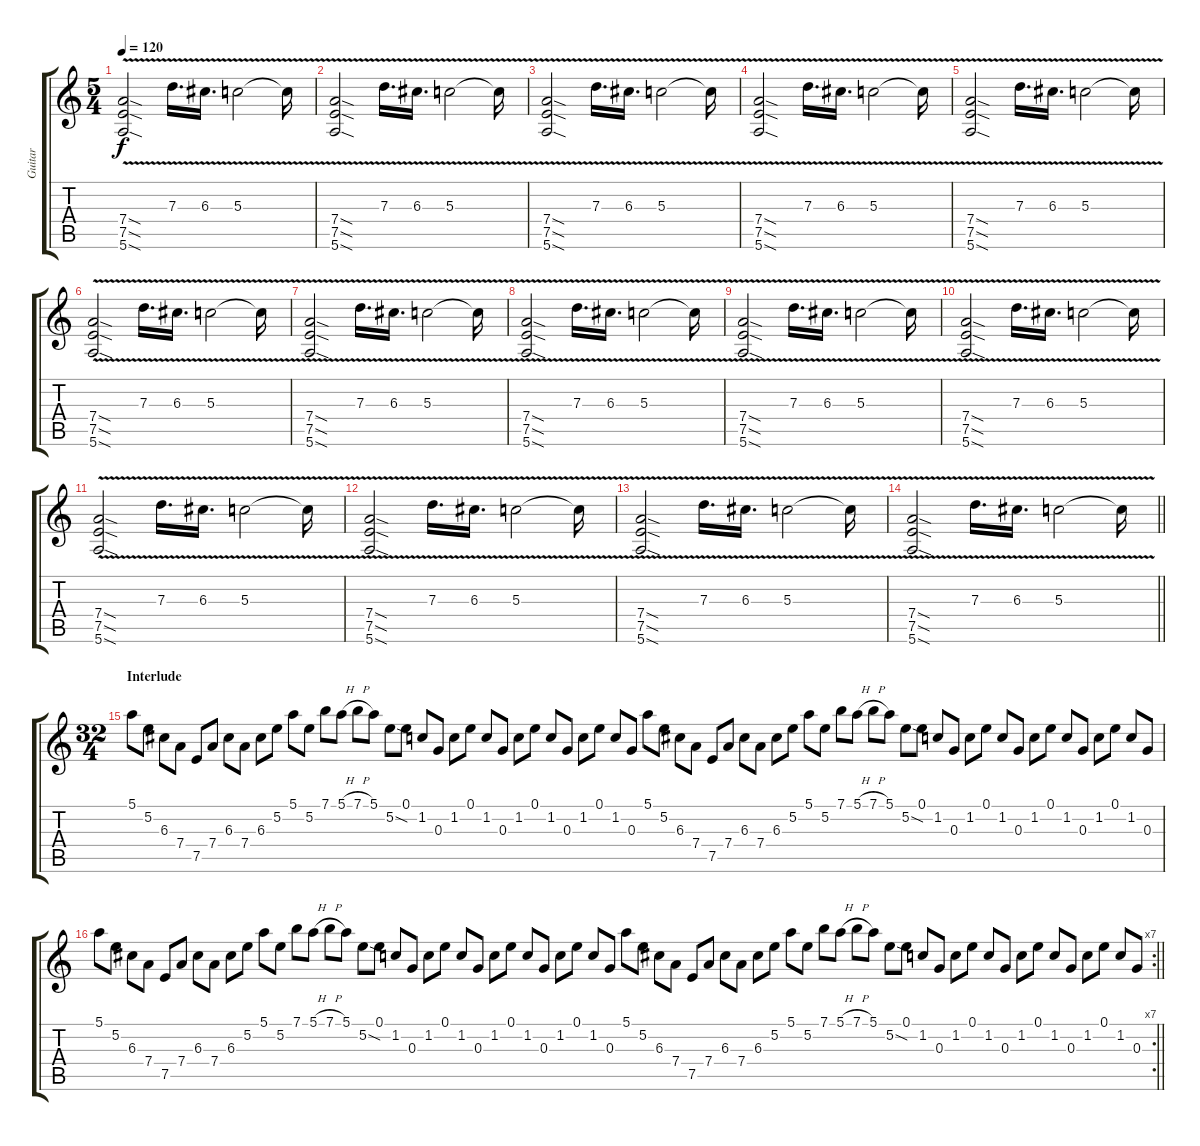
\track ("Guitar" "Guitar") {instrument distortionguitar}
\staff {score tabs}
\tuning (E4 B3 G3 D3 A2 E2) {hide}
\ts (5 4)
\tempo 120
\clef g2
\ks c
(7.4{v sod} 7.5{v sod} 5.6{v sod}).2{dy f} 7.3{v}.16{d} 6.3{v}.16{d} 5.3{v}.2 5.3{t}.16 |
(7.4{v sod} 7.5{v sod} 5.6{v sod}).2 7.3{v}.16{d} 6.3{v}.16{d} 5.3{v}.2 5.3{t}.16 |
(7.4{v sod} 7.5{v sod} 5.6{v sod}).2 7.3{v}.16{d} 6.3{v}.16{d} 5.3{v}.2 5.3{t}.16 |
(7.4{v sod} 7.5{v sod} 5.6{v sod}).2 7.3{v}.16{d} 6.3{v}.16{d} 5.3{v}.2 5.3{t}.16 |
(7.4{v sod} 7.5{v sod} 5.6{v sod}).2 7.3{v}.16{d} 6.3{v}.16{d} 5.3{v}.2 5.3{t}.16 |
(7.4{v sod} 7.5{v sod} 5.6{v sod}).2 7.3{v}.16{d} 6.3{v}.16{d} 5.3{v}.2 5.3{t}.16 |
(7.4{v sod} 7.5{v sod} 5.6{v sod}).2 7.3{v}.16{d} 6.3{v}.16{d} 5.3{v}.2 5.3{t}.16 |
(7.4{v sod} 7.5{v sod} 5.6{v sod}).2 7.3{v}.16{d} 6.3{v}.16{d} 5.3{v}.2 5.3{t}.16 |
(7.4{v sod} 7.5{v sod} 5.6{v sod}).2 7.3{v}.16{d} 6.3{v}.16{d} 5.3{v}.2 5.3{t}.16 |
(7.4{v sod} 7.5{v sod} 5.6{v sod}).2 7.3{v}.16{d} 6.3{v}.16{d} 5.3{v}.2 5.3{t}.16 |
(7.4{v sod} 7.5{v sod} 5.6{v sod}).2 7.3{v}.16{d} 6.3{v}.16{d} 5.3{v}.2 5.3{t}.16 |
(7.4{v sod} 7.5{v sod} 5.6{v sod}).2 7.3{v}.16{d} 6.3{v}.16{d} 5.3{v}.2 5.3{t}.16 |
(7.4{v sod} 7.5{v sod} 5.6{v sod}).2 7.3{v}.16{d} 6.3{v}.16{d} 5.3{v}.2 5.3{t}.16 |
\barLineRight lightlight
(7.4{v sod} 7.5{v sod} 5.6{v sod}).2 7.3{v}.16{d} 6.3{v}.16{d} 5.3{v}.2 5.3{t}.16 |
\ts (32 4)
\section ("" "Interlude")
5.1.8{instrument electricguitarclean} 5.2.8 6.3.8 7.4.8 7.5.8 7.4.8 6.3.8 7.4.8 6.3.8 5.2.8 5.1.8 5.2.8 7.1.8 5.1{h}.8 7.1{h}.8 5.1.8 5.2{sod}.8 0.1.8 1.2.8 0.3.8 1.2.8 0.1.8 1.2.8 0.3.8 1.2.8 0.1.8 1.2.8 0.3.8 1.2.8 0.1.8 1.2.8 0.3.8 5.1.8 5.2.8 6.3.8 7.4.8 7.5.8 7.4.8 6.3.8 7.4.8 6.3.8 5.2.8 5.1.8 5.2.8 7.1.8 5.1{h}.8 7.1{h}.8 5.1.8 5.2{sod}.8 0.1.8 1.2.8 0.3.8 1.2.8 0.1.8 1.2.8 0.3.8 1.2.8 0.1.8 1.2.8 0.3.8 1.2.8 0.1.8 1.2.8 0.3.8 |
\rc 7
\barLineRight lightlight
5.1.8 5.2.8 6.3.8 7.4.8 7.5.8 7.4.8 6.3.8 7.4.8 6.3.8 5.2.8 5.1.8 5.2.8 7.1.8 5.1{h}.8 7.1{h}.8 5.1.8 5.2{sod}.8 0.1.8 1.2.8 0.3.8 1.2.8 0.1.8 1.2.8 0.3.8 1.2.8 0.1.8 1.2.8 0.3.8 1.2.8 0.1.8 1.2.8 0.3.8 5.1.8 5.2.8 6.3.8 7.4.8 7.5.8 7.4.8 6.3.8 7.4.8 6.3.8 5.2.8 5.1.8 5.2.8 7.1.8 5.1{h}.8 7.1{h}.8 5.1.8 5.2{sod}.8 0.1.8 1.2.8 0.3.8 1.2.8 0.1.8 1.2.8 0.3.8 1.2.8 0.1.8 1.2.8 0.3.8 1.2.8 0.1.8 1.2.8 0.3.8
